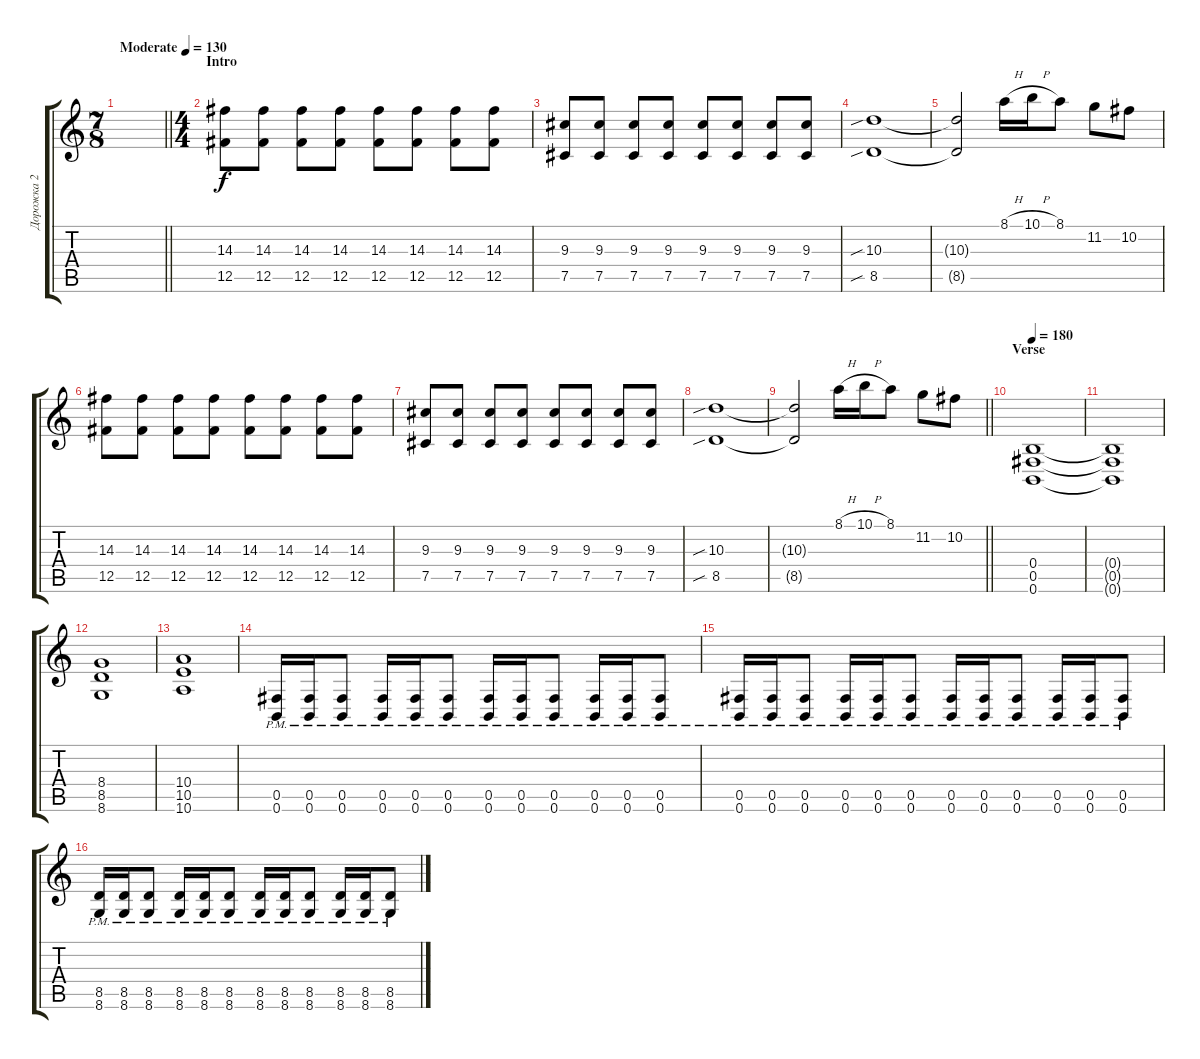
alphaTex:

\track ("Дорожка 2" "Дорожка 2") {instrument distortionguitar}
\staff {score tabs}
\tuning (Db4 Ab3 E3 B2 Gb2 B1) {hide}
\ts (7 8)
\tempo (130 "Moderate")
\clef g2
\barLineRight lightlight
\ks c
|
\ts (4 4)
\section ("" "Intro")
(14.3 12.5).8 (14.3 12.5).8 (14.3 12.5).8 (14.3 12.5).8 (14.3 12.5).8 (14.3 12.5).8 (14.3 12.5).8 (14.3 12.5).8 |
(9.3 7.5).8 (9.3 7.5).8 (9.3 7.5).8 (9.3 7.5).8 (9.3 7.5).8 (9.3 7.5).8 (9.3 7.5).8 (9.3 7.5).8 |
(10.3{sib} 8.5{sib}).1{volume 10} |
(10.3{t} 8.5{t}).2 8.1{h}.16{volume 13} 10.1{h}.16 8.1.8 11.2.8 10.2.8 |
(14.3 12.5).8 (14.3 12.5).8 (14.3 12.5).8 (14.3 12.5).8 (14.3 12.5).8 (14.3 12.5).8 (14.3 12.5).8 (14.3 12.5).8 |
(9.3 7.5).8 (9.3 7.5).8 (9.3 7.5).8 (9.3 7.5).8 (9.3 7.5).8 (9.3 7.5).8 (9.3 7.5).8 (9.3 7.5).8 |
(10.3{sib} 8.5{sib}).1{volume 10} |
\barLineRight lightlight
(10.3{t} 8.5{t}).2 8.1{h}.16{volume 13} 10.1{h}.16 8.1.8 11.2.8 10.2.8 |
\section ("" "Verse")
\tempo 180
(0.4 0.5 0.6).1 |
(0.4{t} 0.5{t} 0.6{t}).1 |
(8.4 8.5 8.6).1 |
(10.4 10.5 10.6).1 |
(0.5{pm} 0.6{pm}).16 (0.5{pm} 0.6{pm}).16 (0.5{pm} 0.6{pm}).8 (0.5{pm} 0.6{pm}).16 (0.5{pm} 0.6{pm}).16 (0.5{pm} 0.6{pm}).8 (0.5{pm} 0.6{pm}).16 (0.5{pm} 0.6{pm}).16 (0.5{pm} 0.6{pm}).8 (0.5{pm} 0.6{pm}).16 (0.5{pm} 0.6{pm}).16 (0.5{pm} 0.6{pm}).8 |
(0.5{pm} 0.6{pm}).16 (0.5{pm} 0.6{pm}).16 (0.5{pm} 0.6{pm}).8 (0.5{pm} 0.6{pm}).16 (0.5{pm} 0.6{pm}).16 (0.5{pm} 0.6{pm}).8 (0.5{pm} 0.6{pm}).16 (0.5{pm} 0.6{pm}).16 (0.5{pm} 0.6{pm}).8 (0.5{pm} 0.6{pm}).16 (0.5{pm} 0.6{pm}).16 (0.5{pm} 0.6{pm}).8 |
(8.5{pm} 8.6{pm}).16 (8.5{pm} 8.6{pm}).16 (8.5{pm} 8.6{pm}).8 (8.5{pm} 8.6{pm}).16 (8.5{pm} 8.6{pm}).16 (8.5{pm} 8.6{pm}).8 (8.5{pm} 8.6{pm}).16 (8.5{pm} 8.6{pm}).16 (8.5{pm} 8.6{pm}).8 (8.5{pm} 8.6{pm}).16 (8.5{pm} 8.6{pm}).16 (8.5{pm} 8.6{pm}).8
